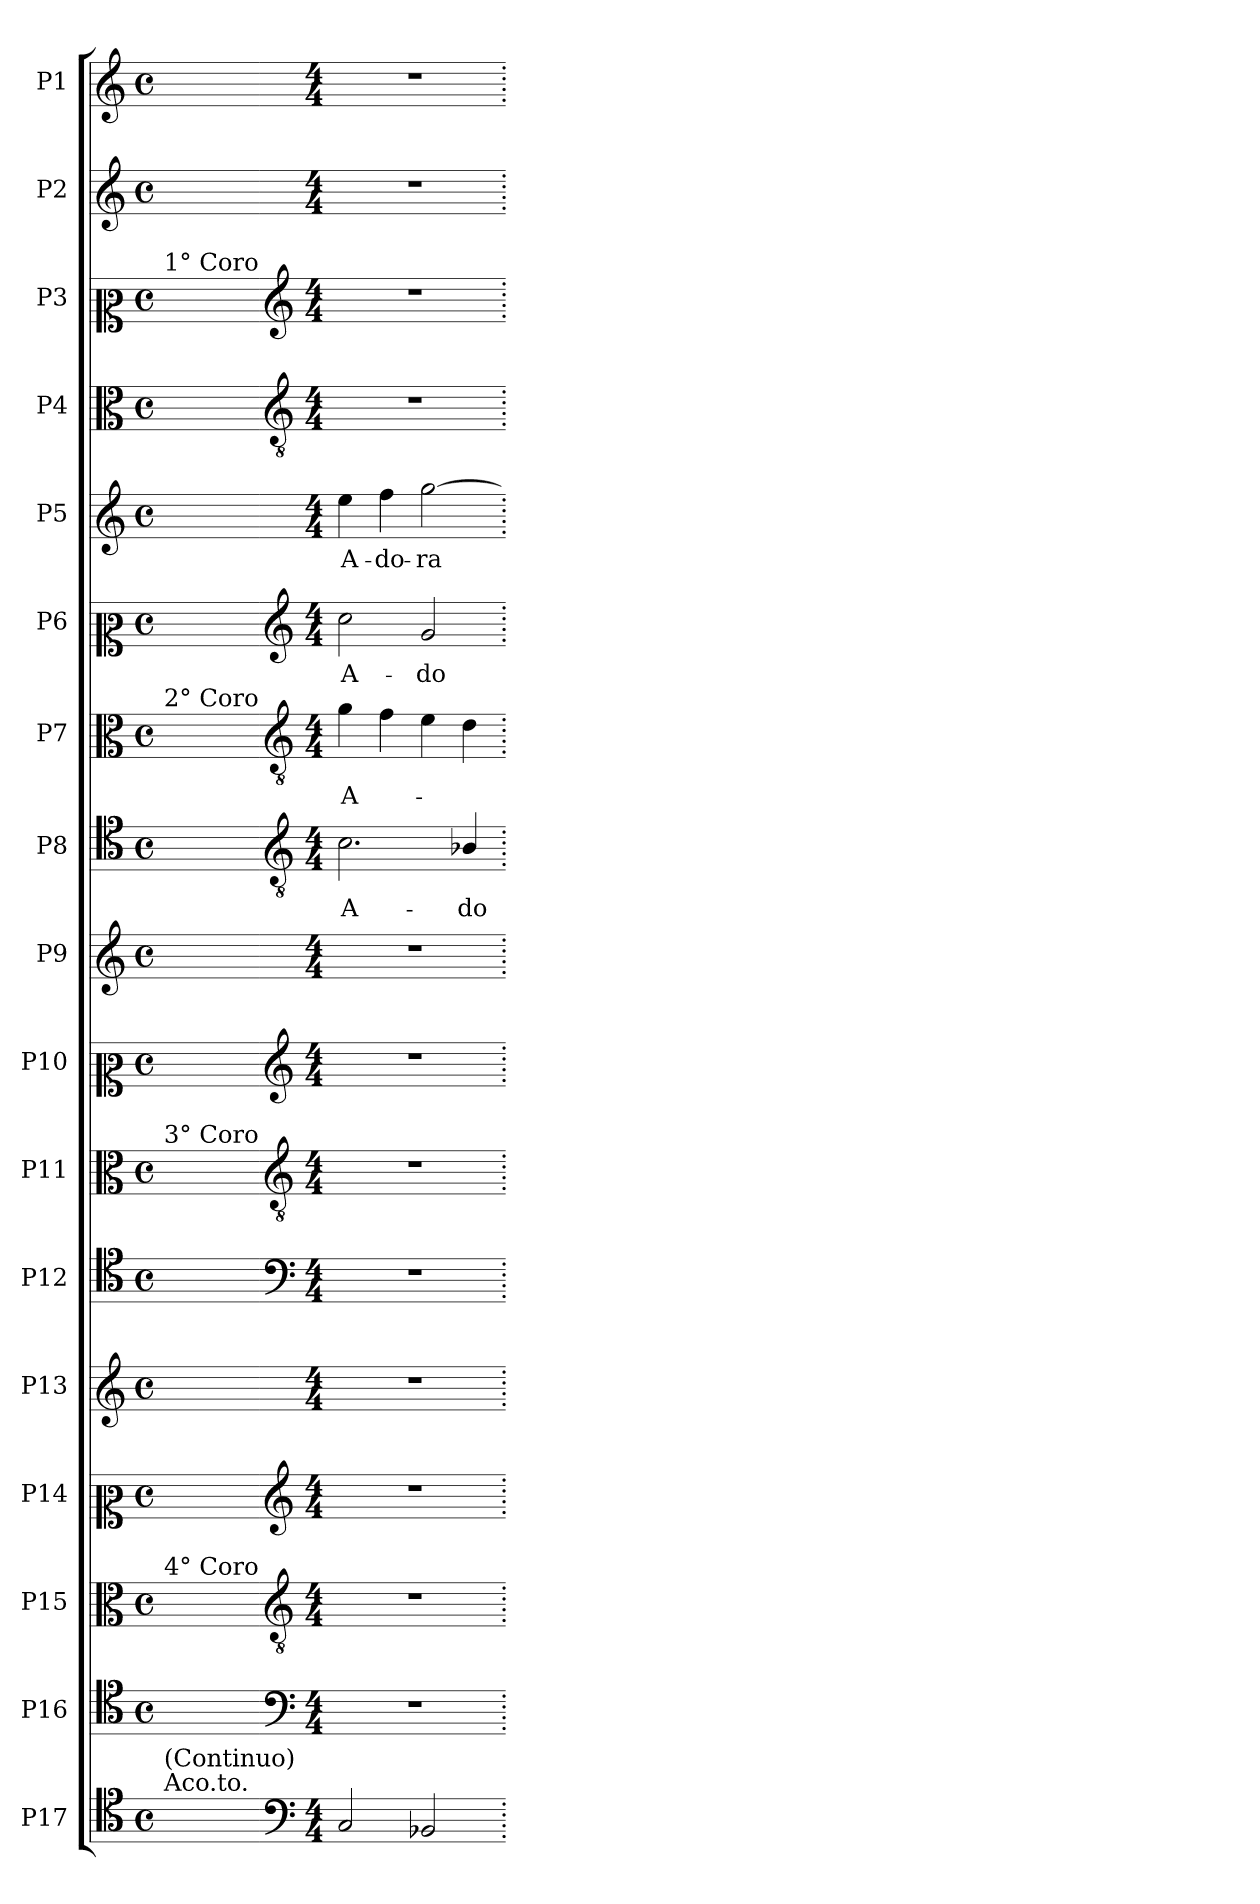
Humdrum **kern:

**kern	**kern	**kern	**kern	**kern	**kern	**kern	**kern	**kern	**kern	**text	**kern	**text	**kern	**text	**kern	**text	**kern	**kern	**kern	**kern
*part17	*part16	*part15	*part14	*part13	*part12	*part11	*part10	*part9	*part8	*part8	*part7	*part7	*part6	*part6	*part5	*part5	*part4	*part3	*part2	*part1
*staff17	*staff16	*staff15	*staff14	*staff13	*staff12	*staff11	*staff10	*staff9	*staff8	*staff8	*staff7	*staff7	*staff6	*staff6	*staff5	*staff5	*staff4	*staff3	*staff2	*staff1
*I"P17	*I"P16	*I"P15	*I"P14	*I"P13	*I"P12	*I"P11	*I"P10	*I"P9	*I"P8	*	*I"P7	*	*I"P6	*	*I"P5	*	*I"P4	*I"P3	*I"P2	*I"P1
!!LO:PB:g=z
*clefC4	*clefC4	*clefC3	*clefC2	*clefG2	*clefC4	*clefC3	*clefC2	*clefG2	*clefC4	*	*clefC3	*	*clefC2	*	*clefG2	*	*clefC3	*clefC2	*clefG2	*clefG2
*	*	*ITrd7c12	*	*	*	*ITrd7c12	*	*	*ITrd7c12	*	*ITrd7c12	*	*	*	*	*	*ITrd7c12	*	*	*
*k[]	*k[]	*k[]	*k[]	*k[]	*k[]	*k[]	*k[]	*k[]	*k[]	*	*k[]	*	*k[]	*	*k[]	*	*k[]	*k[]	*k[]	*k[]
*C:	*C:	*C:	*C:	*C:	*C:	*C:	*C:	*C:	*C:	*	*C:	*	*C:	*	*C:	*	*C:	*C:	*C:	*C:
*M4/4	*M4/4	*M4/4	*M4/4	*M4/4	*M4/4	*M4/4	*M4/4	*M4/4	*M4/4	*	*M4/4	*	*M4/4	*	*M4/4	*	*M4/4	*M4/4	*M4/4	*M4/4
*met(c)	*met(c)	*met(c)	*met(c)	*met(c)	*met(c)	*met(c)	*met(c)	*met(c)	*met(c)	*	*met(c)	*	*met(c)	*	*met(c)	*	*met(c)	*met(c)	*met(c)	*met(c)
=1	=1	=1	=1	=1	=1	=1	=1	=1	=1	=1	=1	=1	=1	=1	=1	=1	=1	=1	=1	=1
!	!	!	!	!	!	!	!	!	!	!	!	!	!	!	!	!	!	!LO:TX:a:t=1° Coro	!	!
!	!	!	!	!	!	!	!	!	!	!	!LO:TX:a:t=2° Coro	!	!	!	!	!	!	!	!	!
!	!	!	!	!	!	!LO:TX:a:t=3° Coro	!	!	!	!	!	!	!	!	!	!	!	!	!	!
!	!	!LO:TX:a:t=4° Coro	!	!	!	!	!	!	!	!	!	!	!	!	!	!	!	!	!	!
!LO:TX:a:t=Aco.to.	!	!	!	!	!	!	!	!	!	!	!	!	!	!	!	!	!	!	!	!
!LO:TX:t=(Continuo)	!	!	!	!	!	!	!	!	!	!	!	!	!	!	!	!	!	!	!	!
1ryy	1ryy	1ryy	1ryy	1ryy	1ryy	1ryy	1ryy	1ryy	1ryy	.	1ryy	.	1ryy	.	1ryy	.	1ryy	1ryy	1ryy	1ryy
=1-	=1-	=1-	=1-	=1-	=1-	=1-	=1-	=1-	=1-	=1-	=1-	=1-	=1-	=1-	=1-	=1-	=1-	=1-	=1-	=1-
*clefF4	*clefF4	*clefGv2	*clefG2	*	*clefF4	*clefGv2	*clefG2	*	*clefGv2	*	*clefGv2	*	*clefG2	*	*	*	*clefGv2	*clefG2	*	*
*M4/4	*M4/4	*M4/4	*M4/4	*M4/4	*M4/4	*M4/4	*M4/4	*M4/4	*M4/4	*	*M4/4	*	*M4/4	*	*M4/4	*	*M4/4	*M4/4	*M4/4	*M4/4
!	!	!	!	!	!	!	!	!	!	!LO:LY:b:color=#000000	!	!	!	!	!	!	!	!	!	!
!	!	!	!	!	!	!	!	!	!	!	!	!LO:LY:b:color=#000000	!	!	!	!	!	!	!	!
!	!	!	!	!	!	!	!	!	!	!	!	!	!	!LO:LY:b:color=#000000	!	!	!	!	!	!
!	!	!	!	!	!	!	!	!	!	!	!	!	!	!	!	!LO:LY:b:color=#000000	!	!	!	!
2Ci/	1r	1r	1r	1r	1r	1r	1r	1r	2.Ci\	A-	4Gi\	A-	2cci\	A-	4eei\	A-	1r	1r	1r	1r
!	!	!	!	!	!	!	!	!	!	!	!	!	!	!	!	!LO:LY:b:color=#000000	!	!	!	!
.	.	.	.	.	.	.	.	.	.	.	4Fi\	.	.	.	4ffi\	-do-	.	.	.	.
!	!	!	!	!	!	!	!	!	!	!	!	!	!	!LO:LY:b:color=#000000	!	!	!	!	!	!
!	!	!	!	!	!	!	!	!	!	!	!	!	!	!	!	!LO:LY:b:color=#000000	!	!	!	!
2BB-Xi/	.	.	.	.	.	.	.	.	.	.	4Ei\	.	2gi/	-do-	[2ggi\	-ra-	.	.	.	.
!	!	!	!	!	!	!	!	!	!	!LO:LY:b:color=#000000	!	!	!	!	!	!	!	!	!	!
.	.	.	.	.	.	.	.	.	4BB-Xi/	-do-	4Di\	.	.	.	.	.	.	.	.	.
=.	=.	=.	=.	=.	=.	=.	=.	=.	=.	=.	=.	=.	=.	=.	=.	=.	=.	=.	=.	=.
*-	*-	*-	*-	*-	*-	*-	*-	*-	*-	*-	*-	*-	*-	*-	*-	*-	*-	*-	*-	*-
